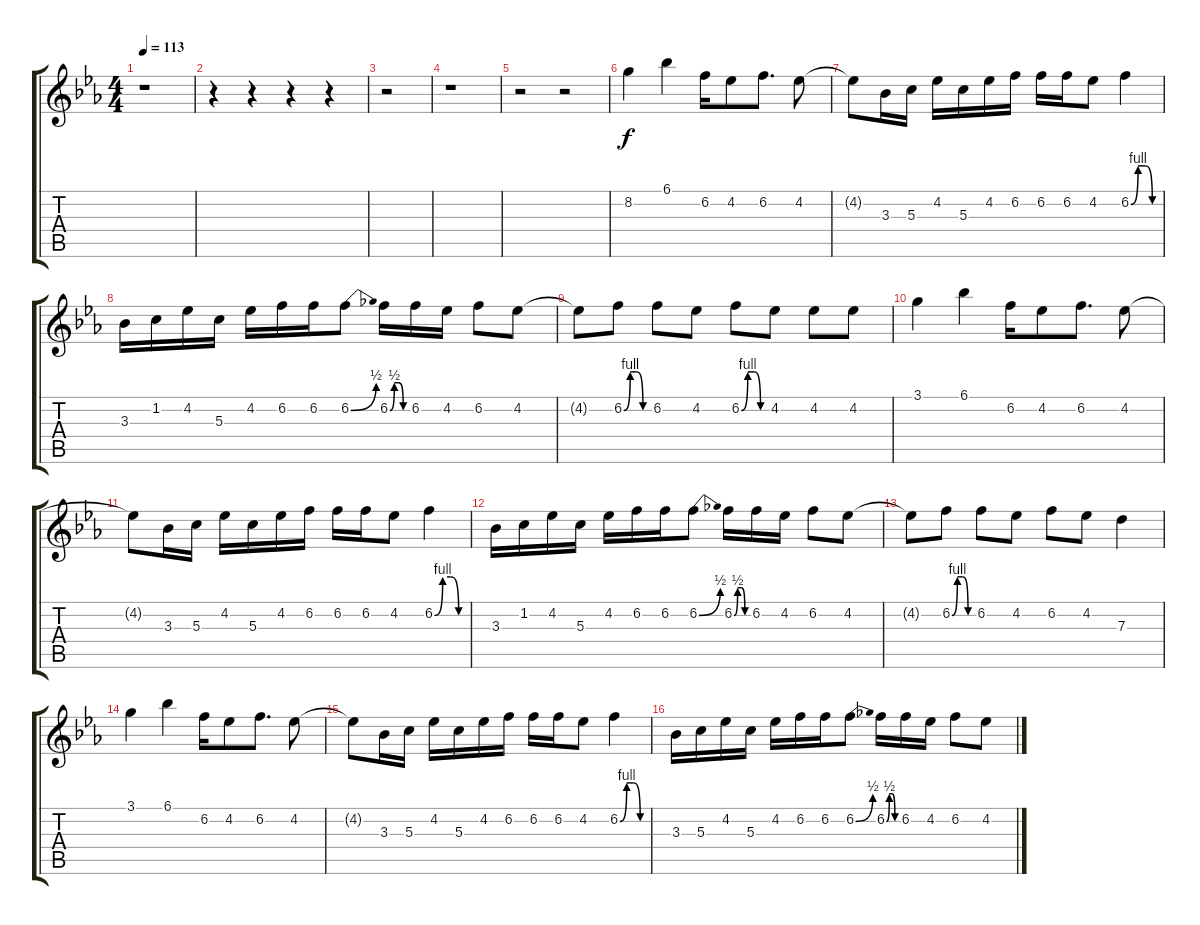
\track "" {instrument overdrivenguitar}
\staff {score tabs}
\tuning (E4 B3 G3 D3 A2 E2) {hide}
\ts (4 4)
\tempo 113
\clef g2
\ks eb
r.1{txt "" dy pp} |
r.4{txt ""} r.4 r.4 r.4 |
r.2 |
r.1{txt ""} |
r.2 r.2 |
8.2.4{txt "" dy f} 6.1.4 6.2.16 4.2.8 6.2.8{d} 4.2.8 |
4.2{t}.8 3.3.16{txt ""} 5.3.16 4.2.16 5.3.16 4.2.16 6.2.16 6.2.16 6.2.16 4.2.8 6.2{be (custom 0 0 15 4 30 4 45 0 60 0)}.4 |
3.3.16{txt ""} 1.2.16 4.2.16 5.3.16 4.2.16 6.2.16 6.2.16 6.2{be (bend 0 0 60 2)}.8 6.2{be (custom 0 0 15 2 30 2 45 0 60 0)}.16 6.2.16 4.2.16 6.2.8 4.2.8 |
4.2{t}.8 6.2{be (custom 0 0 15 4 30 4 45 0 60 0)}.8{txt ""} 6.2.8 4.2.8 6.2{be (custom 0 0 15 4 30 4 45 0 60 0)}.8 4.2.8 4.2.8 4.2.8 |
3.1.4{txt ""} 6.1.4 6.2.16 4.2.8 6.2.8{d} 4.2.8 |
4.2{t}.8 3.3.16{txt ""} 5.3.16 4.2.16 5.3.16 4.2.16 6.2.16 6.2.16 6.2.16 4.2.8 6.2{be (custom 0 0 15 4 30 4 45 0 60 0)}.4 |
3.3.16{txt ""} 1.2.16 4.2.16 5.3.16 4.2.16 6.2.16 6.2.16 6.2{be (bend 0 0 60 2)}.8 6.2{be (custom 0 0 15 2 30 2 45 0 60 0)}.16 6.2.16 4.2.16 6.2.8 4.2.8 |
4.2{t}.8 6.2{be (custom 0 0 15 4 30 4 45 0 60 0)}.8{txt ""} 6.2.8 4.2.8 6.2.8 4.2.8 7.3.4 |
3.1.4{txt ""} 6.1.4 6.2.16 4.2.8 6.2.8{d} 4.2.8 |
4.2{t}.8 3.3.16{txt ""} 5.3.16 4.2.16 5.3.16 4.2.16 6.2.16 6.2.16 6.2.16 4.2.8 6.2{be (custom 0 0 15 4 30 4 45 0 60 0)}.4 |
3.3.16{txt ""} 5.3.16 4.2.16 5.3.16 4.2.16 6.2.16 6.2.16 6.2{be (bend 0 0 60 2)}.8 6.2{be (custom 0 0 15 2 30 2 45 0 60 0)}.16 6.2.16 4.2.16 6.2.8 4.2.8
